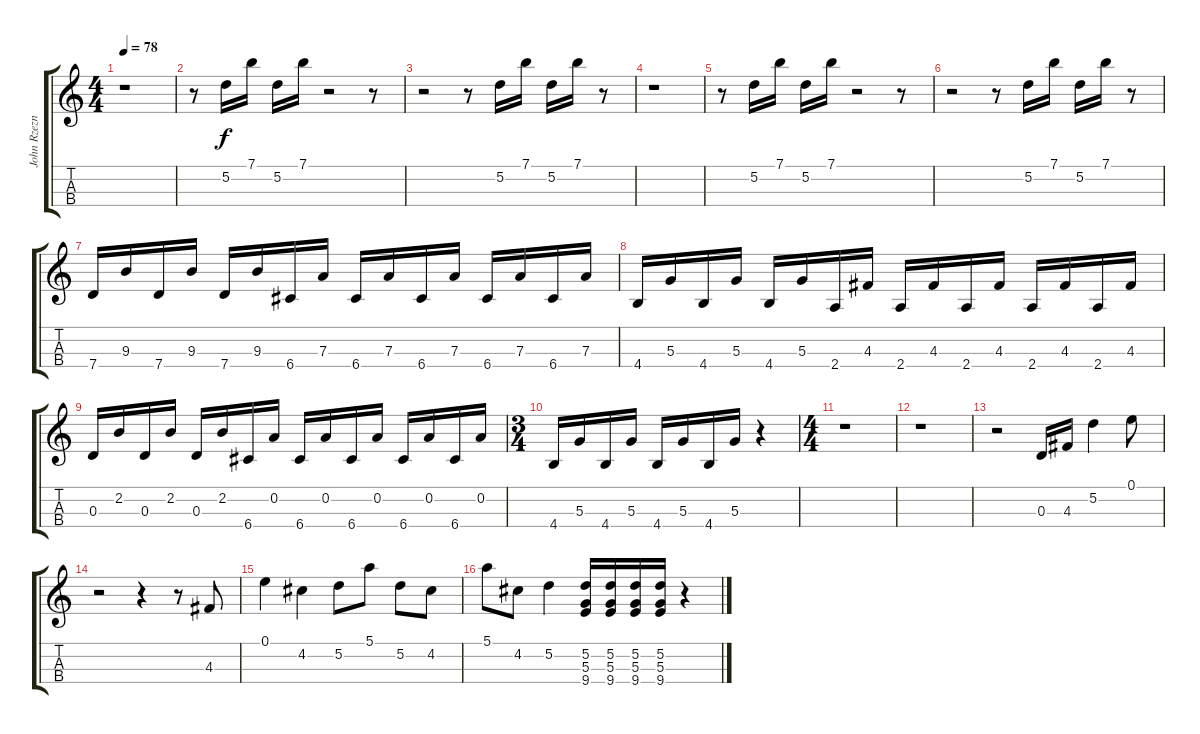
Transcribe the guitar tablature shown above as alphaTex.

\track ("John Rzeznik (Mandolin)" "John Rzezn") {instrument koto}
\staff {score tabs}
\tuning (E5 A4 D4 G3) {hide}
\ts (4 4)
\tempo 78
\clef g2
\ks c
r.1{dy f} |
r.8 5.2.16 7.1.16 5.2.16 7.1.16 r.2 r.8 |
r.2 r.8 5.2.16 7.1.16 5.2.16 7.1.16 r.8 |
r.1 |
r.8 5.2.16 7.1.16 5.2.16 7.1.16 r.2 r.8 |
r.2 r.8 5.2.16 7.1.16 5.2.16 7.1.16 r.8 |
7.4.16 9.3.16 7.4.16 9.3.16 7.4.16 9.3.16 6.4.16 7.3.16 6.4.16 7.3.16 6.4.16 7.3.16 6.4.16 7.3.16 6.4.16 7.3.16 |
4.4.16 5.3.16 4.4.16 5.3.16 4.4.16 5.3.16 2.4.16 4.3.16 2.4.16 4.3.16 2.4.16 4.3.16 2.4.16 4.3.16 2.4.16 4.3.16 |
0.3.16 2.2.16 0.3.16 2.2.16 0.3.16 2.2.16 6.4.16 0.2.16 6.4.16 0.2.16 6.4.16 0.2.16 6.4.16 0.2.16 6.4.16 0.2.16 |
\ts (3 4)
4.4.16 5.3.16 4.4.16 5.3.16 4.4.16 5.3.16 4.4.16 5.3.16 r.4 |
\ts (4 4)
r.1 |
r.1 |
r.2 0.3.16 4.3.16 5.2.4 0.1.8 |
r.2 r.4 r.8 4.3.8 |
0.1.4 4.2.4 5.2.8 5.1.8 5.2.8 4.2.8 |
5.1.8 4.2.8 5.2.4 (5.2 5.3 9.4).16 (5.2 5.3 9.4).16 (5.2 5.3 9.4).16 (5.2 5.3 9.4).16 r.4
